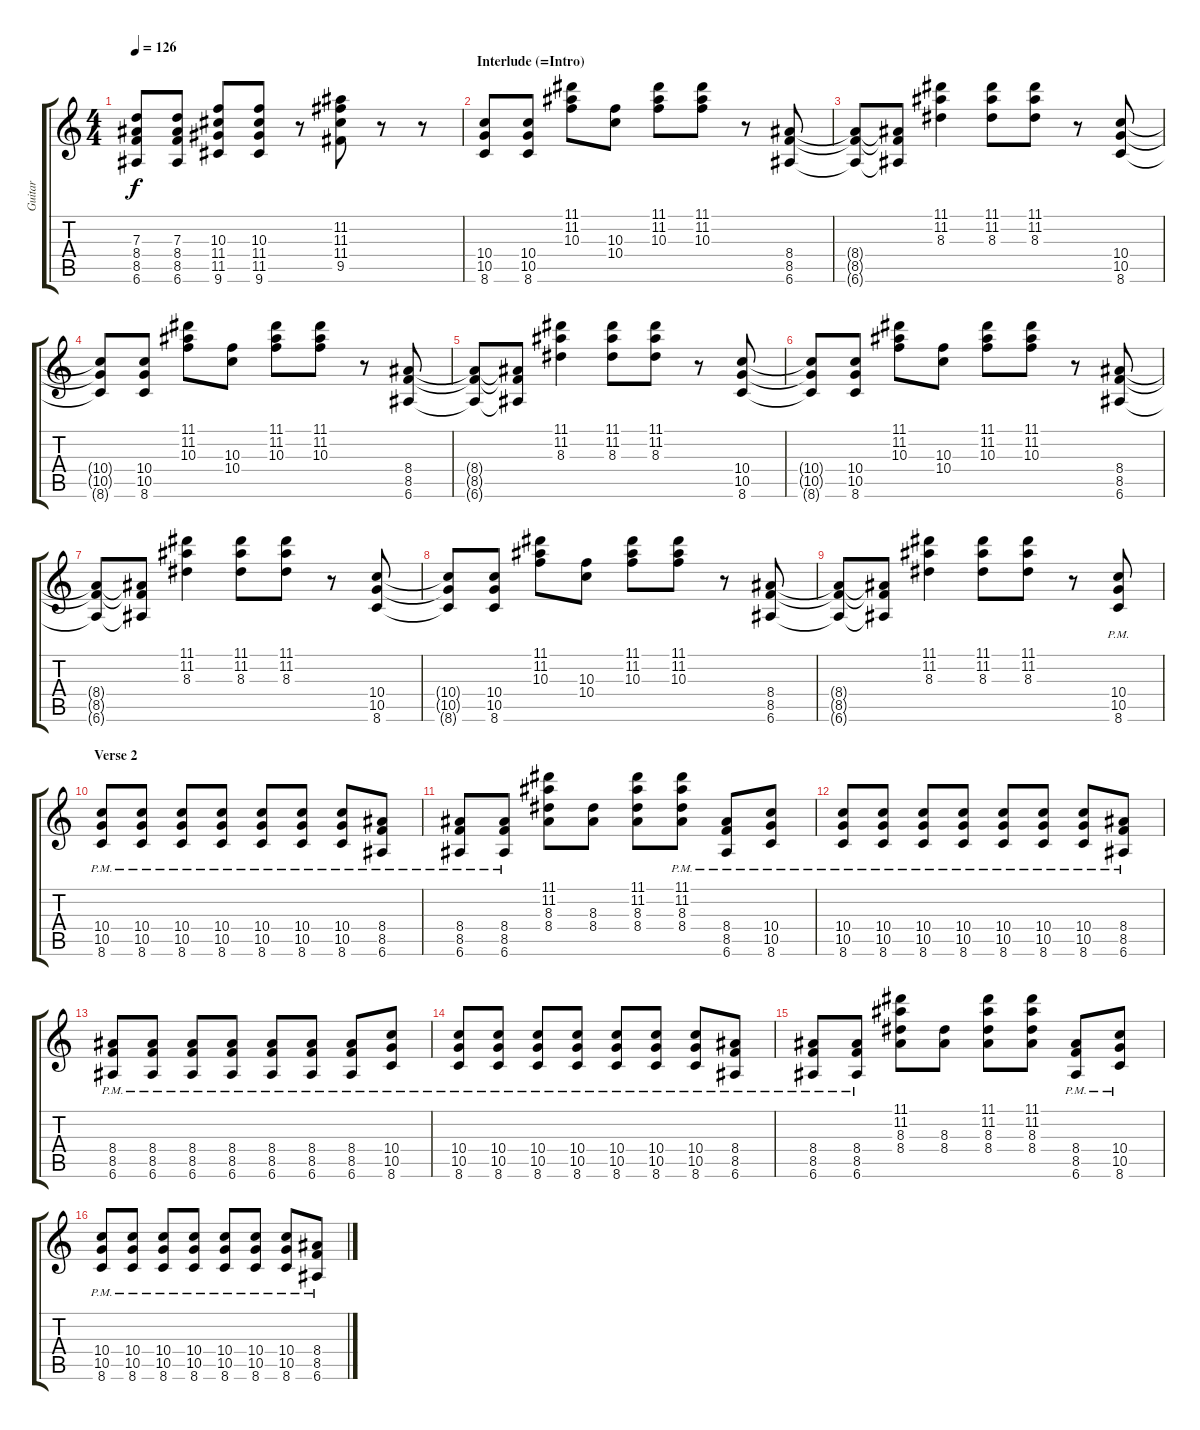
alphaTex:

\track ("Guitar" "Guitar") {instrument overdrivenguitar}
\staff {score tabs}
\tuning (E4 B3 G3 D3 A2 E2) {hide}
\ts (4 4)
\tempo 126
\clef g2
\ks c
(7.3 8.4 8.5 6.6).8{dy f} (7.3 8.4 8.5 6.6).8 (10.3 11.4 11.5 9.6).8 (10.3 11.4 11.5 9.6).8 r.8 (11.2 11.3 11.4 9.5).8 r.8 r.8 |
\section ("" "Interlude (=Intro)")
(10.4 10.5 8.6).8 (10.4 10.5 8.6).8 (11.1 11.2 10.3).8 (10.3 10.4).8 (11.1 11.2 10.3).8 (11.1 11.2 10.3).8 r.8 (8.4 8.5 6.6).8 |
(8.4{t} 8.5{t} 6.6{t}).8 (8.4{t} 8.5{t} 6.6{t}).8 (11.1 11.2 8.3).4 (11.1 11.2 8.3).8 (11.1 11.2 8.3).8 r.8 (10.4 10.5 8.6).8 |
(10.4{t} 10.5{t} 8.6{t}).8 (10.4 10.5 8.6).8 (11.1 11.2 10.3).8 (10.3 10.4).8 (11.1 11.2 10.3).8 (11.1 11.2 10.3).8 r.8 (8.4 8.5 6.6).8 |
(8.4{t} 8.5{t} 6.6{t}).8 (8.4{t} 8.5{t} 6.6{t}).8 (11.1 11.2 8.3).4 (11.1 11.2 8.3).8 (11.1 11.2 8.3).8 r.8 (10.4 10.5 8.6).8 |
(10.4{t} 10.5{t} 8.6{t}).8 (10.4 10.5 8.6).8 (11.1 11.2 10.3).8 (10.3 10.4).8 (11.1 11.2 10.3).8 (11.1 11.2 10.3).8 r.8 (8.4 8.5 6.6).8 |
(8.4{t} 8.5{t} 6.6{t}).8 (8.4{t} 8.5{t} 6.6{t}).8 (11.1 11.2 8.3).4 (11.1 11.2 8.3).8 (11.1 11.2 8.3).8 r.8 (10.4 10.5 8.6).8 |
(10.4{t} 10.5{t} 8.6{t}).8 (10.4 10.5 8.6).8 (11.1 11.2 10.3).8 (10.3 10.4).8 (11.1 11.2 10.3).8 (11.1 11.2 10.3).8 r.8 (8.4 8.5 6.6).8 |
(8.4{t} 8.5{t} 6.6{t}).8 (8.4{t} 8.5{t} 6.6{t}).8 (11.1 11.2 8.3).4 (11.1 11.2 8.3).8 (11.1 11.2 8.3).8 r.8 (10.4{pm} 10.5{pm} 8.6{pm}).8 |
\section ("" "Verse 2")
(10.4{pm} 10.5{pm} 8.6{pm}).8 (10.4{pm} 10.5{pm} 8.6{pm}).8 (10.4{pm} 10.5{pm} 8.6{pm}).8 (10.4{pm} 10.5{pm} 8.6{pm}).8 (10.4{pm} 10.5{pm} 8.6{pm}).8 (10.4{pm} 10.5{pm} 8.6{pm}).8 (10.4{pm} 10.5{pm} 8.6{pm}).8 (8.4{pm} 8.5{pm} 6.6{pm}).8 |
(8.4{pm} 8.5{pm} 6.6{pm}).8 (8.4{pm} 8.5{pm} 6.6{pm}).8 (11.1 11.2 8.3 8.4).8 (8.3 8.4).8 (11.1 11.2 8.3 8.4).8 (11.1 11.2 8.3 8.4{pm}).8 (8.4{pm} 8.5{pm} 6.6{pm}).8 (10.4{pm} 10.5{pm} 8.6{pm}).8 |
(10.4{pm} 10.5{pm} 8.6{pm}).8 (10.4{pm} 10.5{pm} 8.6{pm}).8 (10.4{pm} 10.5{pm} 8.6{pm}).8 (10.4{pm} 10.5{pm} 8.6{pm}).8 (10.4{pm} 10.5{pm} 8.6{pm}).8 (10.4{pm} 10.5{pm} 8.6{pm}).8 (10.4{pm} 10.5{pm} 8.6{pm}).8 (8.4{pm} 8.5{pm} 6.6{pm}).8 |
(8.4{pm} 8.5{pm} 6.6{pm}).8 (8.4{pm} 8.5{pm} 6.6{pm}).8 (8.4{pm} 8.5{pm} 6.6{pm}).8 (8.4{pm} 8.5{pm} 6.6{pm}).8 (8.4{pm} 8.5{pm} 6.6{pm}).8 (8.4{pm} 8.5{pm} 6.6{pm}).8 (8.4{pm} 8.5{pm} 6.6{pm}).8 (10.4{pm} 10.5{pm} 8.6{pm}).8 |
(10.4{pm} 10.5{pm} 8.6{pm}).8 (10.4{pm} 10.5{pm} 8.6{pm}).8 (10.4{pm} 10.5{pm} 8.6{pm}).8 (10.4{pm} 10.5{pm} 8.6{pm}).8 (10.4{pm} 10.5{pm} 8.6{pm}).8 (10.4{pm} 10.5{pm} 8.6{pm}).8 (10.4{pm} 10.5{pm} 8.6{pm}).8 (8.4{pm} 8.5{pm} 6.6{pm}).8 |
(8.4{pm} 8.5{pm} 6.6{pm}).8 (8.4{pm} 8.5{pm} 6.6{pm}).8 (11.1 11.2 8.3 8.4).8 (8.3 8.4).8 (11.1 11.2 8.3 8.4).8 (11.1 11.2 8.3 8.4).8 (8.4{pm} 8.5{pm} 6.6{pm}).8 (10.4{pm} 10.5{pm} 8.6{pm}).8 |
(10.4{pm} 10.5{pm} 8.6{pm}).8 (10.4{pm} 10.5{pm} 8.6{pm}).8 (10.4{pm} 10.5{pm} 8.6{pm}).8 (10.4{pm} 10.5{pm} 8.6{pm}).8 (10.4{pm} 10.5{pm} 8.6{pm}).8 (10.4{pm} 10.5{pm} 8.6{pm}).8 (10.4{pm} 10.5{pm} 8.6{pm}).8 (8.4{pm} 8.5{pm} 6.6{pm}).8
